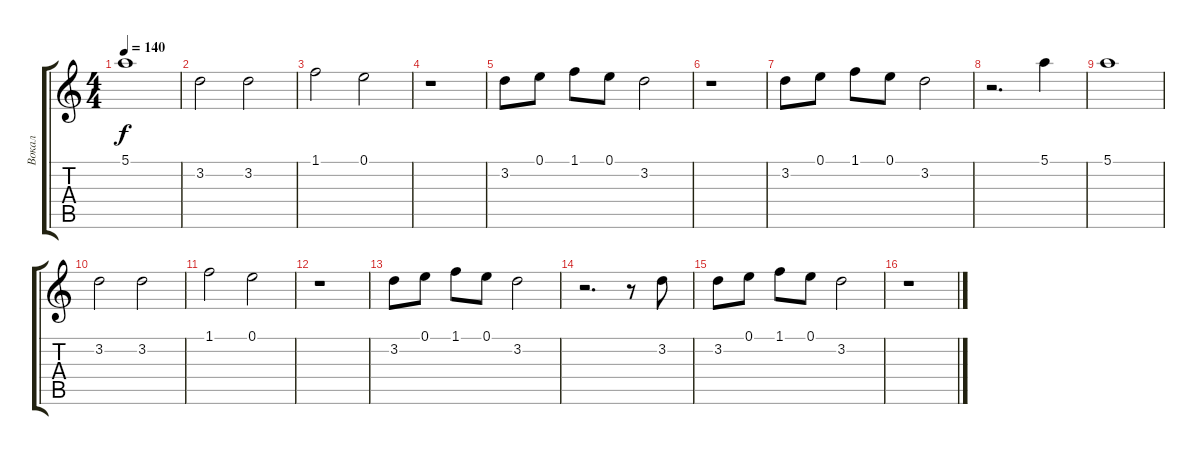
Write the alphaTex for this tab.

\track ("Вокал" "Вокал") {instrument slapbass2}
\staff {score tabs}
\tuning (E4 B3 G3 D3 A2 E2) {hide}
\ts (4 4)
\tempo 140
\clef g2
\ks c
5.1.1{dy f} |
3.2.2 3.2.2 |
1.1.2 0.1.2 |
r.1 |
3.2.8 0.1.8 1.1.8 0.1.8 3.2.2 |
r.1 |
3.2.8 0.1.8 1.1.8 0.1.8 3.2.2 |
r.2{d} 5.1.4 |
5.1.1 |
3.2.2 3.2.2 |
1.1.2 0.1.2 |
r.1 |
3.2.8 0.1.8 1.1.8 0.1.8 3.2.2 |
r.2{d} r.8 3.2.8 |
3.2.8 0.1.8 1.1.8 0.1.8 3.2.2 |
r.1
